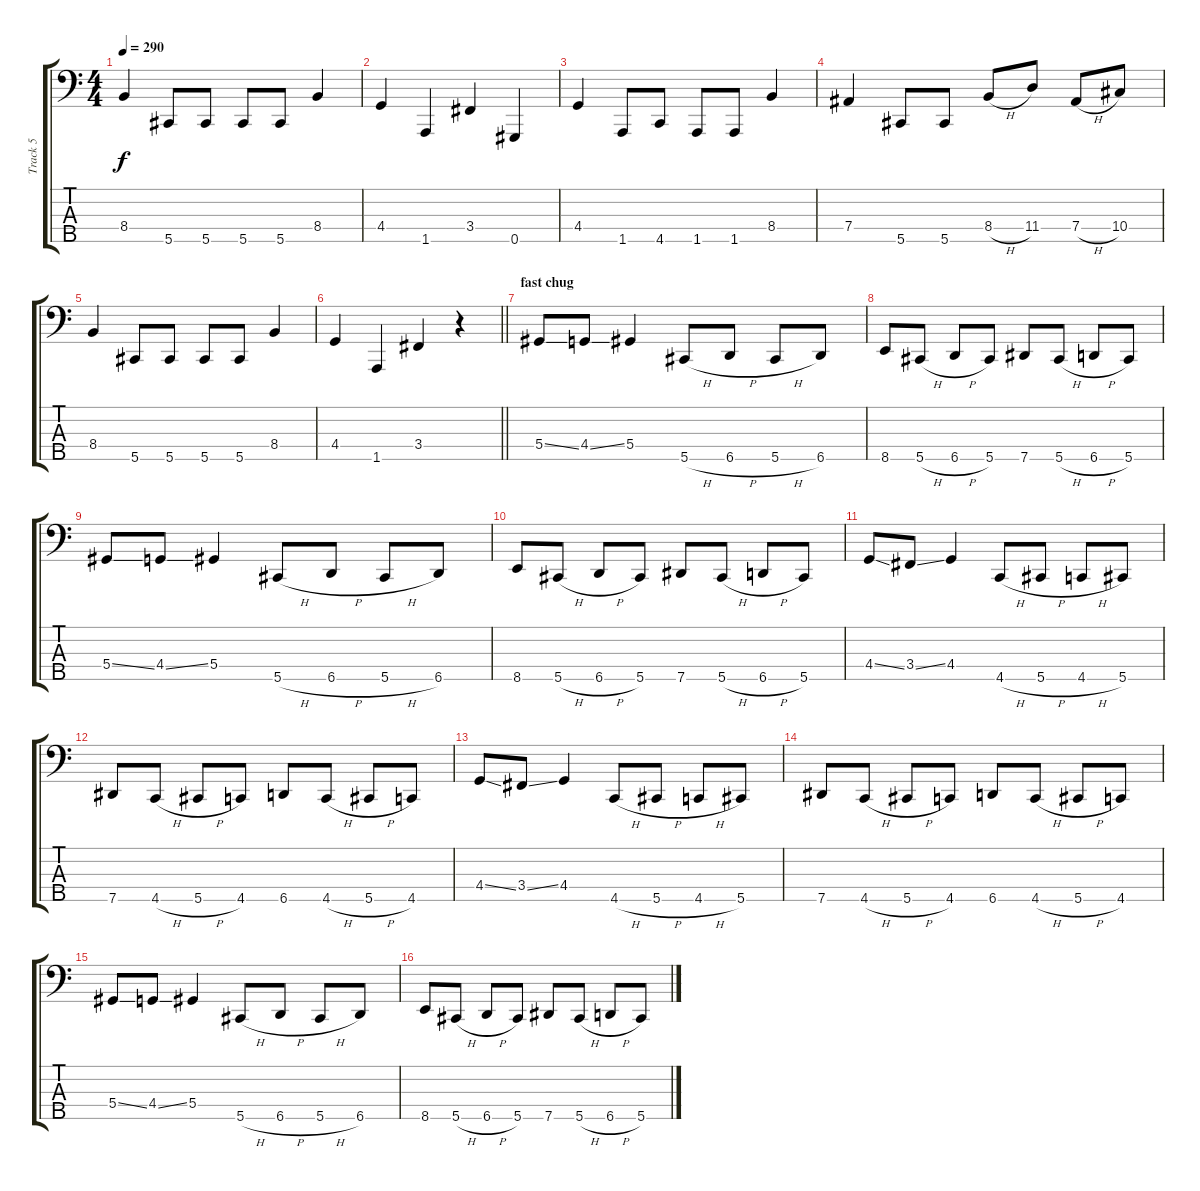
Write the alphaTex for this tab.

\track ("Track 5" "Track 5") {instrument electricbassfinger}
\staff {score tabs}
\tuning (Gb2 Db2 Ab1 Eb1 Ab0) {hide}
\ts (4 4)
\tempo 290
\clef f4
\ks c
8.4.4{dy f} 5.5.8 5.5.8 5.5.8 5.5.8 8.4.4 |
4.4.4 1.5.4 3.4.4 0.5.4 |
4.4.4 1.5.8 4.5.8 1.5.8 1.5.8 8.4.4 |
7.4.4 5.5.8 5.5.8 8.4{h}.8 11.4.8 7.4{h}.8 10.4.8 |
8.4.4 5.5.8 5.5.8 5.5.8 5.5.8 8.4.4 |
\barLineRight lightlight
4.4.4 1.5.4 3.4.4 r.4 |
\section ("" "fast chug")
5.4{ss}.8 4.4{ss}.8 5.4.4 5.5{h}.8 6.5{h}.8 5.5{h}.8 6.5.8 |
8.5.8 5.5{h}.8 6.5{h}.8 5.5.8 7.5.8 5.5{h}.8 6.5{h}.8 5.5.8 |
5.4{ss}.8 4.4{ss}.8 5.4.4 5.5{h}.8 6.5{h}.8 5.5{h}.8 6.5.8 |
8.5.8 5.5{h}.8 6.5{h}.8 5.5.8 7.5.8 5.5{h}.8 6.5{h}.8 5.5.8 |
4.4{ss}.8 3.4{ss}.8 4.4.4 4.5{h}.8 5.5{h}.8 4.5{h}.8 5.5.8 |
7.5.8 4.5{h}.8 5.5{h}.8 4.5.8 6.5.8 4.5{h}.8 5.5{h}.8 4.5.8 |
4.4{ss}.8 3.4{ss}.8 4.4.4 4.5{h}.8 5.5{h}.8 4.5{h}.8 5.5.8 |
7.5.8 4.5{h}.8 5.5{h}.8 4.5.8 6.5.8 4.5{h}.8 5.5{h}.8 4.5.8 |
5.4{ss}.8 4.4{ss}.8 5.4.4 5.5{h}.8 6.5{h}.8 5.5{h}.8 6.5.8 |
8.5.8 5.5{h}.8 6.5{h}.8 5.5.8 7.5.8 5.5{h}.8 6.5{h}.8 5.5.8
